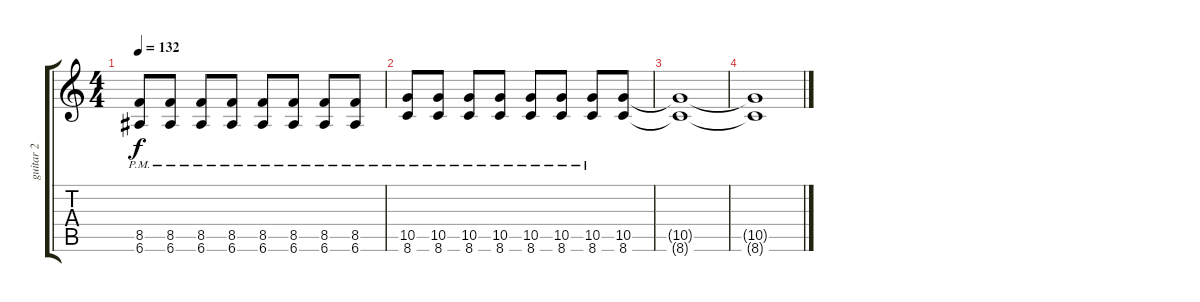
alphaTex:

\track ("guitar 2" "guitar 2") {instrument distortionguitar}
\staff {score tabs}
\tuning (E4 B3 G3 D3 A2 E2) {hide}
\ts (4 4)
\tempo 132
\clef g2
\ks c
(8.5{pm} 6.6{pm}).8{dy f} (8.5{pm} 6.6{pm}).8 (8.5{pm} 6.6{pm}).8 (8.5{pm} 6.6{pm}).8 (8.5{pm} 6.6{pm}).8 (8.5{pm} 6.6{pm}).8 (8.5{pm} 6.6{pm}).8 (8.5{pm} 6.6{pm}).8 |
(10.5{pm} 8.6{pm}).8 (10.5{pm} 8.6{pm}).8 (10.5{pm} 8.6{pm}).8 (10.5{pm} 8.6{pm}).8 (10.5{pm} 8.6{pm}).8 (10.5{pm} 8.6{pm}).8 (10.5{pm} 8.6{pm}).8 (10.5 8.6).8 |
(10.5{t} 8.6{t}).1 |
(10.5{t} 8.6{t}).1
